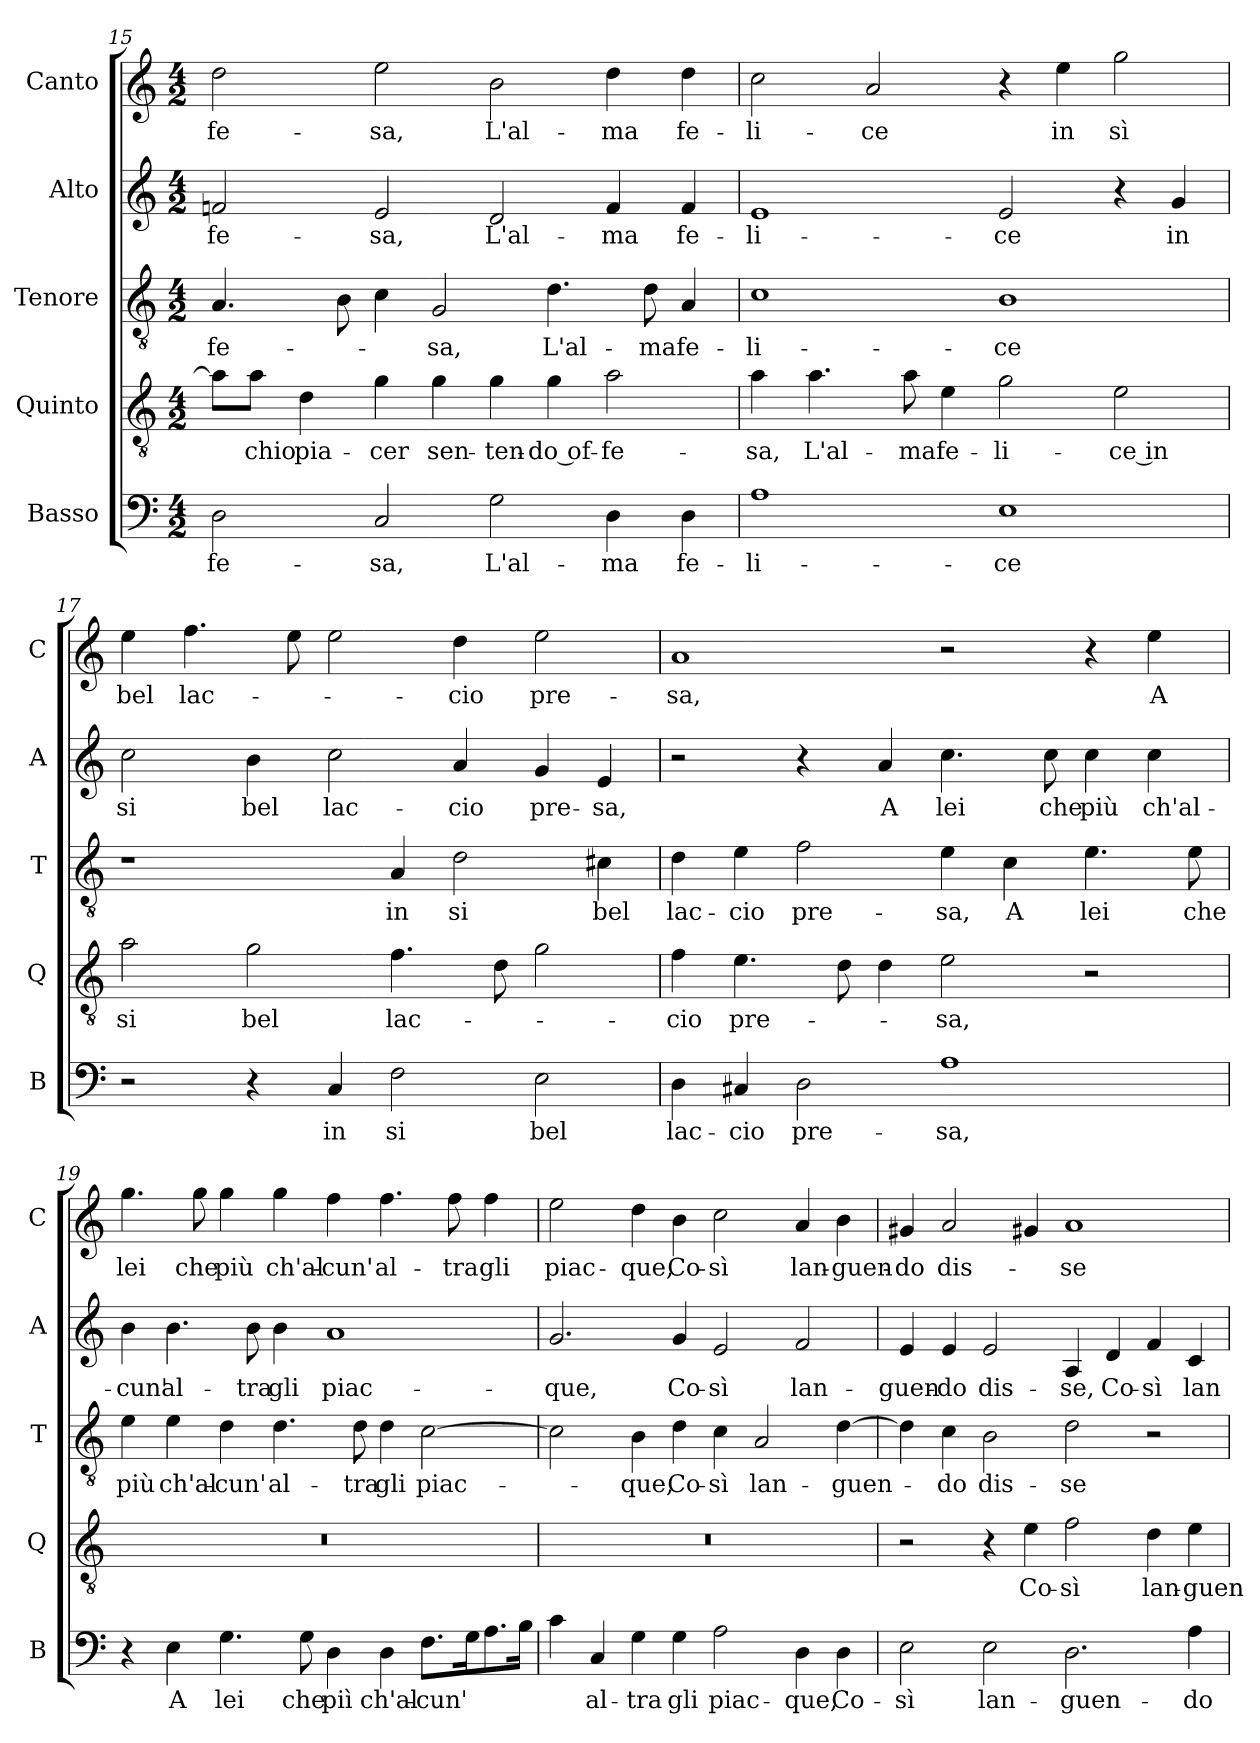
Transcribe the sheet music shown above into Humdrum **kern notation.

**kern	**text	**kern	**text	**kern	**text	**kern	**text	**kern	**text
*part5	*part5	*part4	*part4	*part3	*part3	*part2	*part2	*part1	*part1
*staff5	*staff5	*staff4	*staff4	*staff3	*staff3	*staff2	*staff2	*staff1	*staff1
*I"Basso	*	*I"Quinto	*	*I"Tenore	*	*I"Alto	*	*I"Canto	*
*I'B	*	*I'Q	*	*I'T	*	*I'A	*	*I'C	*
*clefF4	*	*clefGv2	*	*clefGv2	*	*clefG2	*	*clefG2	*
*k[]	*	*k[]	*	*k[]	*	*k[]	*	*k[]	*
*C:	*	*C:	*	*C:	*	*C:	*	*C:	*
*M4/2	*	*M4/2	*	*M4/2	*	*M4/2	*	*M4/2	*
=15	=15	=15	=15	=15	=15	=15	=15	=15	=15
2D	-fe-	8a\L]	.	4.A	-fe-	2fn	-fe-	2dd	-fe-
.	.	8a\J	-chio	.	.	.	.	.	.
.	.	4d	pia-	.	.	.	.	.	.
.	.	.	.	8B	.	.	.	.	.
2C	-sa,	4g	-cer	4c	.	2e	-sa,	2ee	-sa,
.	.	4g	sen-	2G	-sa,	.	.	.	.
2G	L'al-	4g	-ten-	.	.	2d	L'al-	2b	L'al-
.	.	4g	-do of-	4.d	L'al-	.	.	.	.
4D	-ma	2a	-fe-	.	.	4f	-ma	4dd	-ma
.	.	.	.	8d	-ma	.	.	.	.
4D	fe-	.	.	4A	fe-	4f	fe-	4dd	fe-
=16	=16	=16	=16	=16	=16	=16	=16	=16	=16
1A	-li-	4a	-sa,	1c	-li-	1e	-li-	2cc	-li-
.	.	4.a	L'al-	.	.	.	.	.	.
.	.	.	.	.	.	.	.	2a	-ce
.	.	8a	-ma	.	.	.	.	.	.
.	.	4e	fe-	.	.	.	.	.	.
1E	-ce	2g	-li-	1B	-ce	2e	-ce	4r	.
.	.	.	.	.	.	.	.	4ee	in
.	.	2e	-ce in	.	.	4r	.	2gg	sì
.	.	.	.	.	.	4g	in	.	.
=17	=17	=17	=17	=17	=17	=17	=17	=17	=17
2r	.	2a	si	1r	.	2cc	si	4ee	bel
.	.	.	.	.	.	.	.	4.ff	lac-
4r	.	2g	bel	.	.	4b	bel	.	.
.	.	.	.	.	.	.	.	8ee	.
4C	in	.	.	.	.	2cc	lac-	2ee	.
2F	si	4.f	lac-	4A	in	.	.	.	.
.	.	.	.	2d	si	4a	-cio	4dd	-cio
.	.	8d	.	.	.	.	.	.	.
2E	bel	2g	.	.	.	4g	pre-	2ee	pre-
.	.	.	.	4c#X	bel	4e	-sa,	.	.
=18	=18	=18	=18	=18	=18	=18	=18	=18	=18
4D	lac-	4f	-cio	4d	lac-	2r	.	1a	-sa,
4C#X	-cio	4.e	pre-	4e	-cio	.	.	.	.
2D	pre-	.	.	2f	pre-	4r	.	.	.
.	.	8d	.	.	.	.	.	.	.
.	.	4d	.	.	.	4a	A	.	.
1A	-sa,	2e	-sa,	4e	-sa,	4.cc	lei	2r	.
.	.	.	.	4c	A	.	.	.	.
.	.	.	.	.	.	8cc	che	.	.
.	.	2r	.	4.e	lei	4cc	più	4r	.
.	.	.	.	.	.	4cc	ch'al-	4ee	A
.	.	.	.	8e	che	.	.	.	.
=19	=19	=19	=19	=19	=19	=19	=19	=19	=19
4r	.	0r	.	4e	più	4b	-cun'	4.gg	lei
4E	A	.	.	4e	ch'al-	4.b	al-	.	.
.	.	.	.	.	.	.	.	8gg	che
4.G	lei	.	.	4d	-cun'	.	.	4gg	più
.	.	.	.	.	.	8b	-tra	.	.
.	.	.	.	4.d	al-	4b	gli	4gg	ch'al-
8G	che	.	.	.	.	.	.	.	.
4D	piì	.	.	.	.	1a	piac-	4ff	-cun'
.	.	.	.	8d	-tra	.	.	.	.
4D	ch'al-	.	.	4d	gli	.	.	4.ff	al-
8.FL	-cun'	.	.	[2c	piac-	.	.	.	.
.	.	.	.	.	.	.	.	8ff	-tra
16GK	.	.	.	.	.	.	.	.	.
8.A	.	.	.	.	.	.	.	4ff	gli
16BJk	.	.	.	.	.	.	.	.	.
=20	=20	=20	=20	=20	=20	=20	=20	=20	=20
4c	.	0r	.	2c]	.	2.g	-que,	2ee	piac-
4C	al-	.	.	.	.	.	.	.	.
4G	-tra	.	.	4B	-que,	.	.	4dd	-que,
4G	gli	.	.	4d	Co-	4g	Co-	4b	Co-
2A	piac-	.	.	4c	-sì	2e	-sì	2cc	-sì
.	.	.	.	2A	lan-	.	.	.	.
4D	-que,	.	.	.	.	2f	lan-	4a	lan-
4D	Co-	.	.	[4d	-guen-	.	.	4b	-guen-
=21	=21	=21	=21	=21	=21	=21	=21	=21	=21
2E	-sì	2r	.	4d]	.	4e	-guen-	4g#X	-do
.	.	.	.	4c	-do	4e	-do	2a	dis-
2E	lan-	4r	.	2B	dis-	2e	dis-	.	.
.	.	4e	Co-	.	.	.	.	4g#X	.
2.D	-guen-	2f	-sì	2d	-se	4A	-se,	1a	-se
.	.	.	.	.	.	4d	Co-	.	.
.	.	4d	lan-	2r	.	4f	-sì	.	.
4A	-do	4e	-guen-	.	.	4c	lan-	.	.
=	=	=	=	=	=	=	=	=	=
*-	*-	*-	*-	*-	*-	*-	*-	*-	*-
